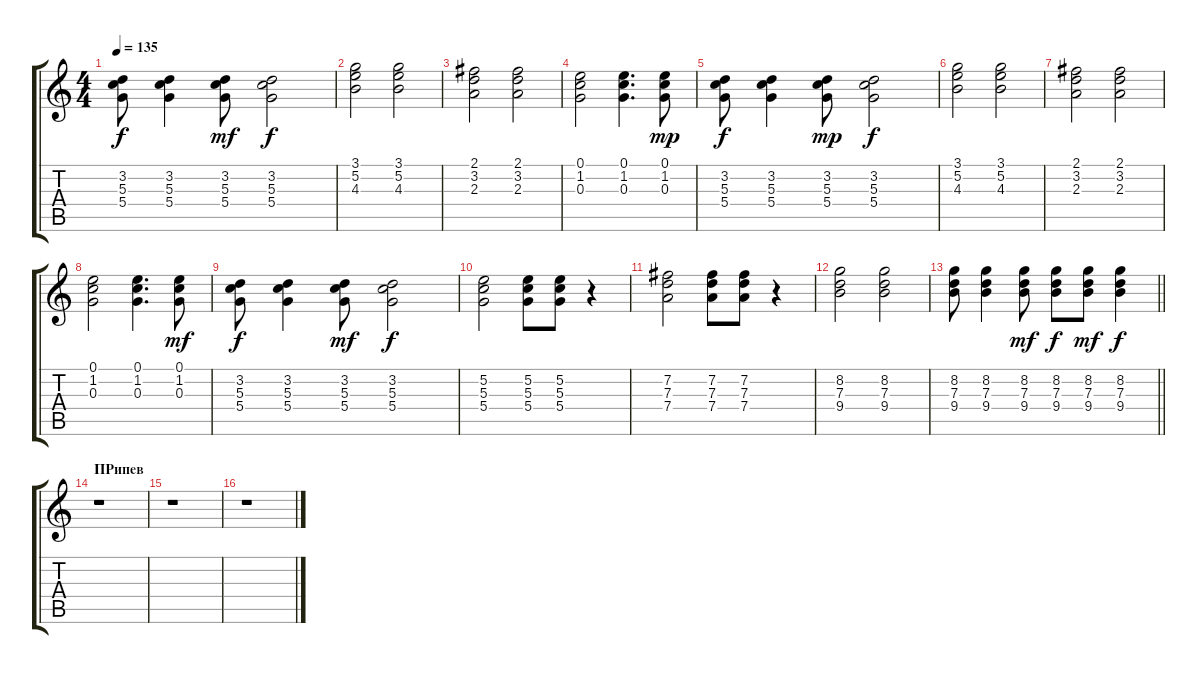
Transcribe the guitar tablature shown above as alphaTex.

\track "" {instrument electricguitarclean}
\staff {score tabs}
\tuning (E4 B3 G3 D3 A2 E2) {hide}
\ts (4 4)
\tempo 135
\clef g2
\ks c
(3.2 5.3 5.4).8{dy f} (3.2 5.3 5.4).4 (3.2 5.3 5.4).8{dy mf} (3.2 5.3 5.4).2{dy f} |
(3.1 5.2 4.3).2 (3.1 5.2 4.3).2 |
(2.1 3.2 2.3).2 (2.1 3.2 2.3).2 |
(0.1 1.2 0.3).2 (0.1 1.2 0.3).4{d} (0.1 1.2 0.3).8{dy mp} |
(3.2 5.3 5.4).8{dy f} (3.2 5.3 5.4).4 (3.2 5.3 5.4).8{dy mp} (3.2 5.3 5.4).2{dy f} |
(3.1 5.2 4.3).2 (3.1 5.2 4.3).2 |
(2.1 3.2 2.3).2 (2.1 3.2 2.3).2 |
(0.1 1.2 0.3).2 (0.1 1.2 0.3).4{d} (0.1 1.2 0.3).8{dy mf} |
(3.2 5.3 5.4).8{dy f} (3.2 5.3 5.4).4 (3.2 5.3 5.4).8{dy mf} (3.2 5.3 5.4).2{dy f} |
(5.2 5.3 5.4).2 (5.2 5.3 5.4).8 (5.2 5.3 5.4).8 r.4 |
(7.2 7.3 7.4).2 (7.2 7.3 7.4).8 (7.2 7.3 7.4).8 r.4 |
(8.2 7.3 9.4).2 (8.2 7.3 9.4).2 |
\barLineRight lightlight
(8.2 7.3 9.4).8 (8.2 7.3 9.4).4 (8.2 7.3 9.4).8{dy mf} (8.2 7.3 9.4).8{dy f} (8.2 7.3 9.4).8{dy mf} (8.2 7.3 9.4).4{dy f} |
\section ("" "ПРипев")
r.1 |
r.1 |
r.1
